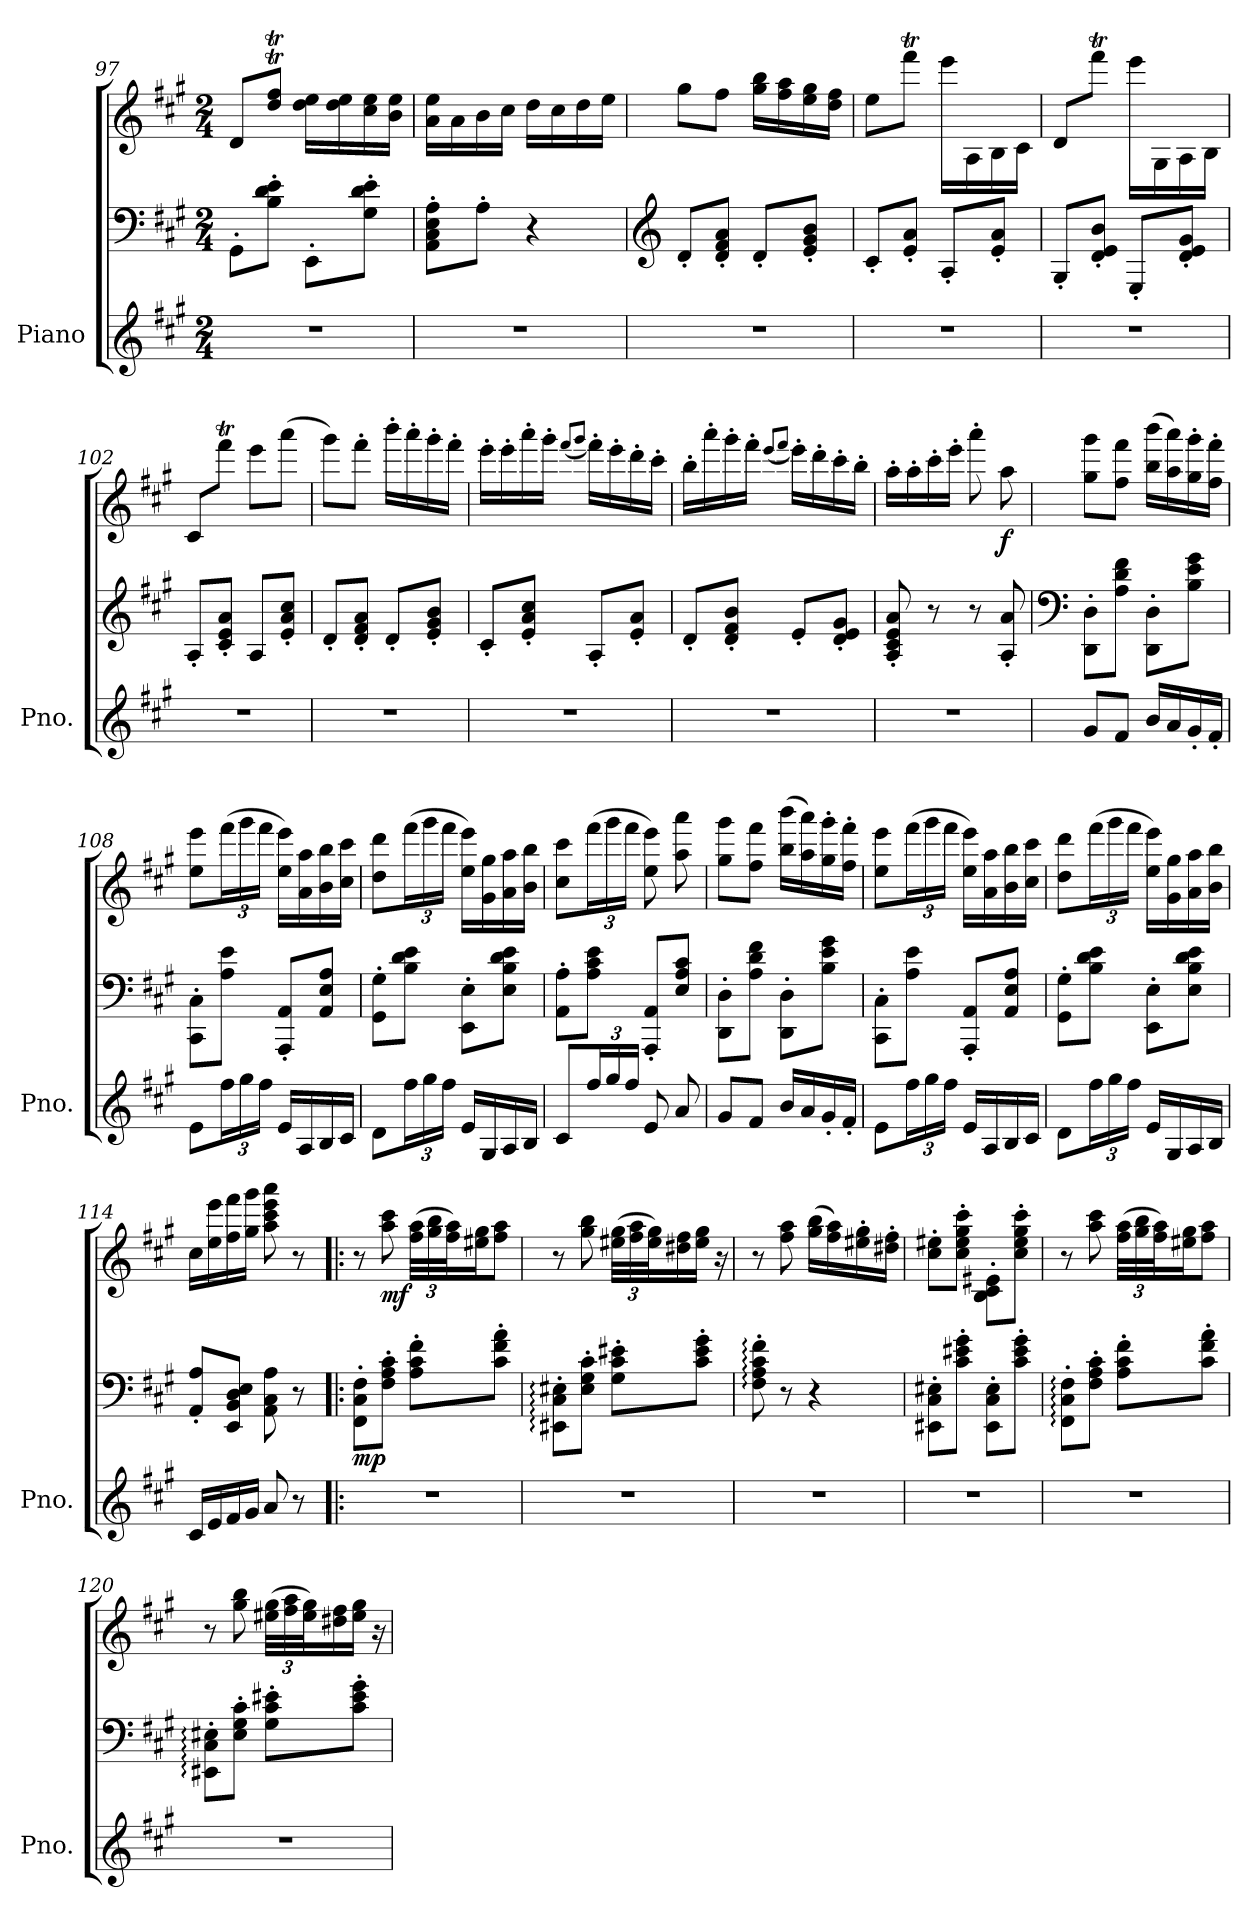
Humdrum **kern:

**kern	**kern	**kern	**dynam
*part1	*part1	*part1	*part1
*staff3	*staff2	*staff1	*staff1/2/3
*I"Piano	*	*	*
*I'Pno.	*	*	*
*clefG2	*clefF4	*clefG2	*
*k[f#c#g#]	*k[f#c#g#]	*k[f#c#g#]	*
*M2/4	*M2/4	*M2/4	*
=97	=97	=97	=97
2r	8GG#'\L	8d/L	.
.	8B\' 8d\' 8e\'J	8dd/T 8ff#/TJ	.
.	8EE'\L	16dd\ 16ee\LL	.
.	.	16dd\ 16ee\	.
.	8G#\' 8d\' 8e\'J	16cc#\ 16ee\	.
.	.	16b\ 16ee\JJ	.
=98	=98	=98	=98
2r	8AA\' 8C#\' 8E\' 8A\'L	16a\ 16ee\LL	.
.	.	16a\	.
.	8A'\J	16b\	.
.	.	16cc#\JJ	.
.	4r	16dd\LL	.
.	.	16cc#\	.
.	.	16dd\	.
.	.	16ee\JJ	.
=99	=99	=99	=99
*	*clefG2	*	*
2r	8d'/L	8gg#\L	.
.	8d/' 8f#/' 8a/'J	8ff#\J	.
.	8d'/L	16gg#\ 16bb\LL	.
.	.	16ff#\ 16aa\	.
.	8e/' 8g#/' 8b/'J	16ee\ 16gg#\	.
.	.	16dd\ 16ff#\JJ	.
=100	=100	=100	=100
2r	8c#'/L	8ee\L	.
.	8e/' 8a/'J	8fff#T\J	.
.	8A'/L	16eee\LL	.
.	.	16A\	.
.	8e/' 8a/'J	16B\	.
.	.	16c#\JJ	.
=101	=101	=101	=101
2r	8G#'/L	8d/L	.
.	8d/' 8e/' 8b/'J	8fff#T\J	.
.	8E'/L	16eee\LL	.
.	.	16G#\	.
.	8d/' 8e/' 8g#/'J	16A\	.
.	.	16B\JJ	.
=102	=102	=102	=102
2r	8A'/L	8c#/L	.
.	8c#/' 8e/' 8a/'J	8fff#T\J	.
.	8A/L	8eee\L	.
.	8e/' 8a/' 8cc#/'J	(>8aaa\J	.
!!LO:LB:g=z
=103	=103	=103	=103
2r	8d'/L	8ggg#\L)	.
.	8d/' 8f#/' 8a/'J	8fff#'\J	.
.	8d'/L	16bbb'\LL	.
.	.	16aaa'\	.
.	8e/' 8g#/' 8b/'J	16ggg#'\	.
.	.	16fff#'\JJ	.
=104	=104	=104	=104
2r	8c#'/L	16eee'\LL	.
.	.	16eee'\	.
.	8e/' 8a/' 8cc#/'J	16aaa'\	.
.	.	16ggg#'\JJ	.
.	.	(<8qfff#/L	.
.	.	8qggg#/J	.
.	8A'/L	16fff#'\LL)	.
.	.	16eee'\	.
.	8e/' 8a/'J	16ddd'\	.
.	.	16ccc#'\JJ	.
=105	=105	=105	=105
2r	8d'/L	16bb'\LL	.
.	.	16aaa'\	.
.	8d/' 8f#/' 8b/'J	16ggg#'\	.
.	.	16fff#'\JJ	.
.	.	(<8qeee/L	.
.	.	8qfff#/J	.
.	8e'/L	16eee'\LL)	.
.	.	16ddd'\	.
.	8d/' 8e/' 8g#/'J	16ccc#'\	.
.	.	16bb'\JJ	.
=106	=106	=106	=106
2r	8A/' 8c#/' 8e/' 8a/'	16aa'\LL	.
.	.	16aa'\	.
.	8r	16ccc#'\	.
.	.	16eee'\JJ	.
.	8r	8aaa'\	.
!	!	!	!LO:DY:b
.	8A/' 8a/'	8aa\	f
=107	=107	=107	=107
*	*clefF4	*	*
8g#/L	8DD\' 8D\'L	8gg#\ 8ggg#\L	.
8f#/J	8A\ 8d\ 8f#\J	8ff#\ 8fff#\J	.
16b/LL	8DD\' 8D\'L	(>16bb\ 16bbb\LL	.
16a/	.	16aa\ 16aaa\)	.
16g#'/	8B\ 8e\ 8g#\J	16gg#\' 16ggg#\'	.
16f#'/JJ	.	16ff#\' 16fff#\'JJ	.
=108	=108	=108	=108
8e\L	8CC#\' 8C#\'L	8ee\ 8eee\L	.
*Xbrackettup	*	*Xbrackettup	*
24ff#\L	8A\ 8e\J	(>24fff#\L	.
24gg#\	.	24ggg#\	.
24ff#\JJ	.	24fff#\JJ	.
16e/LL	8AAA/' 8AA/'L	16ee\ 16eee\LL)	.
16A/	.	16a\ 16aa\	.
16B/	8AA/ 8E/ 8A/J	16b\ 16bb\	.
16c#/JJ	.	16cc#\ 16ccc#\JJ	.
!!LO:PB:g=z
=109	=109	=109	=109
8d\L	8GG#\' 8G#\'L	8dd\ 8ddd\L	.
24ff#\L	8B\ 8d\ 8e\J	(>24fff#\L	.
24gg#\	.	24ggg#\	.
24ff#\JJ	.	24fff#\JJ	.
16e/LL	8EE\' 8E\'L	16ee\ 16eee\LL)	.
16G#/	.	16g#\ 16gg#\	.
16A/	8E\ 8B\ 8d\ 8e\J	16a\ 16aa\	.
16B/JJ	.	16b\ 16bb\JJ	.
=110	=110	=110	=110
8c#/L	8AA\' 8A\'L	8cc#\ 8ccc#\L	.
24ff#/L	8A\ 8c#\ 8e\J	(>24fff#\L	.
24gg#/	.	24ggg#\	.
24ff#/JJ	.	24fff#\JJ	.
8e/	8AAA/' 8AA/'L	8ee\ 8eee\)	.
8a/	8E/ 8A/ 8c#/J	8aa\ 8aaa\	.
=111	=111	=111	=111
8g#/L	8DD\' 8D\'L	8gg#\ 8ggg#\L	.
8f#/J	8A\ 8d\ 8f#\J	8ff#\ 8fff#\J	.
16b/LL	8DD\' 8D\'L	(>16bb\ 16bbb\LL	.
16a/	.	16aa\ 16aaa\)	.
16g#'/	8B\ 8e\ 8g#\J	16gg#\' 16ggg#\'	.
16f#'/JJ	.	16ff#\' 16fff#\'JJ	.
=112	=112	=112	=112
8e\L	8CC#\' 8C#\'L	8ee\ 8eee\L	.
24ff#\L	8A\ 8e\J	(>24fff#\L	.
24gg#\	.	24ggg#\	.
24ff#\JJ	.	24fff#\JJ	.
16e/LL	8AAA/' 8AA/'L	16ee\ 16eee\LL)	.
16A/	.	16a\ 16aa\	.
16B/	8AA/ 8E/ 8A/J	16b\ 16bb\	.
16c#/JJ	.	16cc#\ 16ccc#\JJ	.
=113	=113	=113	=113
8d\L	8GG#\' 8G#\'L	8dd\ 8ddd\L	.
24ff#\L	8B\ 8d\ 8e\J	(>24fff#\L	.
24gg#\	.	24ggg#\	.
24ff#\JJ	.	24fff#\JJ	.
16e/LL	8EE\' 8E\'L	16ee\ 16eee\LL)	.
16G#/	.	16g#\ 16gg#\	.
16A/	8E\ 8B\ 8d\ 8e\J	16a\ 16aa\	.
16B/JJ	.	16b\ 16bb\JJ	.
=114	=114	=114	=114
16c#/LL	8AA/' 8A/'L	16cc#\LL	.
16e/	.	16ee\ 16eee\	.
16f#/	8EE/ 8BB/ 8D/ 8E/J	16ff#\ 16fff#\	.
16g#/JJ	.	16gg#\ 16ggg#\JJ	.
8a/	8AA\ 8C#\ 8A\	8aa\ 8ccc#\ 8eee\ 8aaa\	.
8r	8r	8r	.
!!LO:LB:g=z
=115!|:	=115!|:	=115!|:	=115!|:
*	*	*MM88	*
!	!	!	!LO:DY:b=2
2r	8FF#\' 8C#\' 8F#\'L	8r	mp
!	!	!	!LO:DY:b
.	8F#\' 8A\' 8c#\'J	8aa\ 8ccc#\	mf
.	8A\' 8c#\' 8f#\'L	(>48ff#\ 48aa\LLL	.
.	.	48gg#\ 48bb\	.
.	.	48ff#\ 48aa\J)	.
.	.	16ee#X\ 16gg#\J	.
.	8c#\' 8f#\' 8a\'J	8ff#\ 8aa\J	.
=116	=116	=116	=116
2r	8EE#X\:' 8C#\:' 8E#X\:'L	8r	.
.	8E#\' 8G#\' 8c#\'J	8gg#\ 8bb\	.
.	8G#\' 8c#\' 8e#X\'L	(>48ee#X\ 48gg#\LLL	.
.	.	48ff#\ 48aa\	.
.	.	48ee#\ 48gg#\J)	.
.	.	16dd#X\ 16ff#\	.
.	8c#\' 8e#\' 8g#\'J	16ee#\ 16gg#\JJ	.
.	.	16r	.
=117	=117	=117	=117
2r	8F#\:' 8A\:' 8c#\:' 8f#\:'	8r	.
.	8r	8ff#\ 8aa\	.
.	4r	(>16gg#\ 16bb\LL	.
.	.	16ff#\ 16aa\)	.
.	.	16ee#X\' 16gg#\'	.
.	.	16dd#X\' 16ff#\'JJ	.
=118	=118	=118	=118
2r	8EE#X\' 8C#\' 8E#X\'L	8cc#\' 8ee#X\'L	.
.	8c#\' 8e#X\' 8g#\'J	8cc#\' 8ee#\' 8gg#\' 8ccc#\'J	.
.	8EE#\' 8C#\' 8E#\'L	8B\' 8c#\' 8e#X\'L	.
.	8c#\' 8e#\' 8g#\'J	8cc#\' 8ee#\' 8gg#\' 8ccc#\'J	.
=119	=119	=119	=119
2r	8FF#\:' 8C#\:' 8F#\:'L	8r	.
.	8F#\' 8A\' 8c#\'J	8aa\ 8ccc#\	.
.	8A\' 8c#\' 8f#\'L	(>48ff#\ 48aa\LLL	.
.	.	48gg#\ 48bb\	.
.	.	48ff#\ 48aa\J)	.
.	.	16ee#X\ 16gg#\J	.
.	8c#\' 8f#\' 8a\'J	8ff#\ 8aa\J	.
=120	=120	=120	=120
2r	8EE#X\:' 8C#\:' 8E#X\:'L	8r	.
.	8E#\' 8G#\' 8c#\'J	8gg#\ 8bb\	.
.	8G#\' 8c#\' 8e#X\'L	(>48ee#X\ 48gg#\LLL	.
.	.	48ff#\ 48aa\	.
.	.	48ee#\ 48gg#\J)	.
.	.	16dd#X\ 16ff#\	.
.	8c#\' 8e#\' 8g#\'J	16ee#\ 16gg#\JJ	.
.	.	16r	.
=	=	=	=
*-	*-	*-	*-
